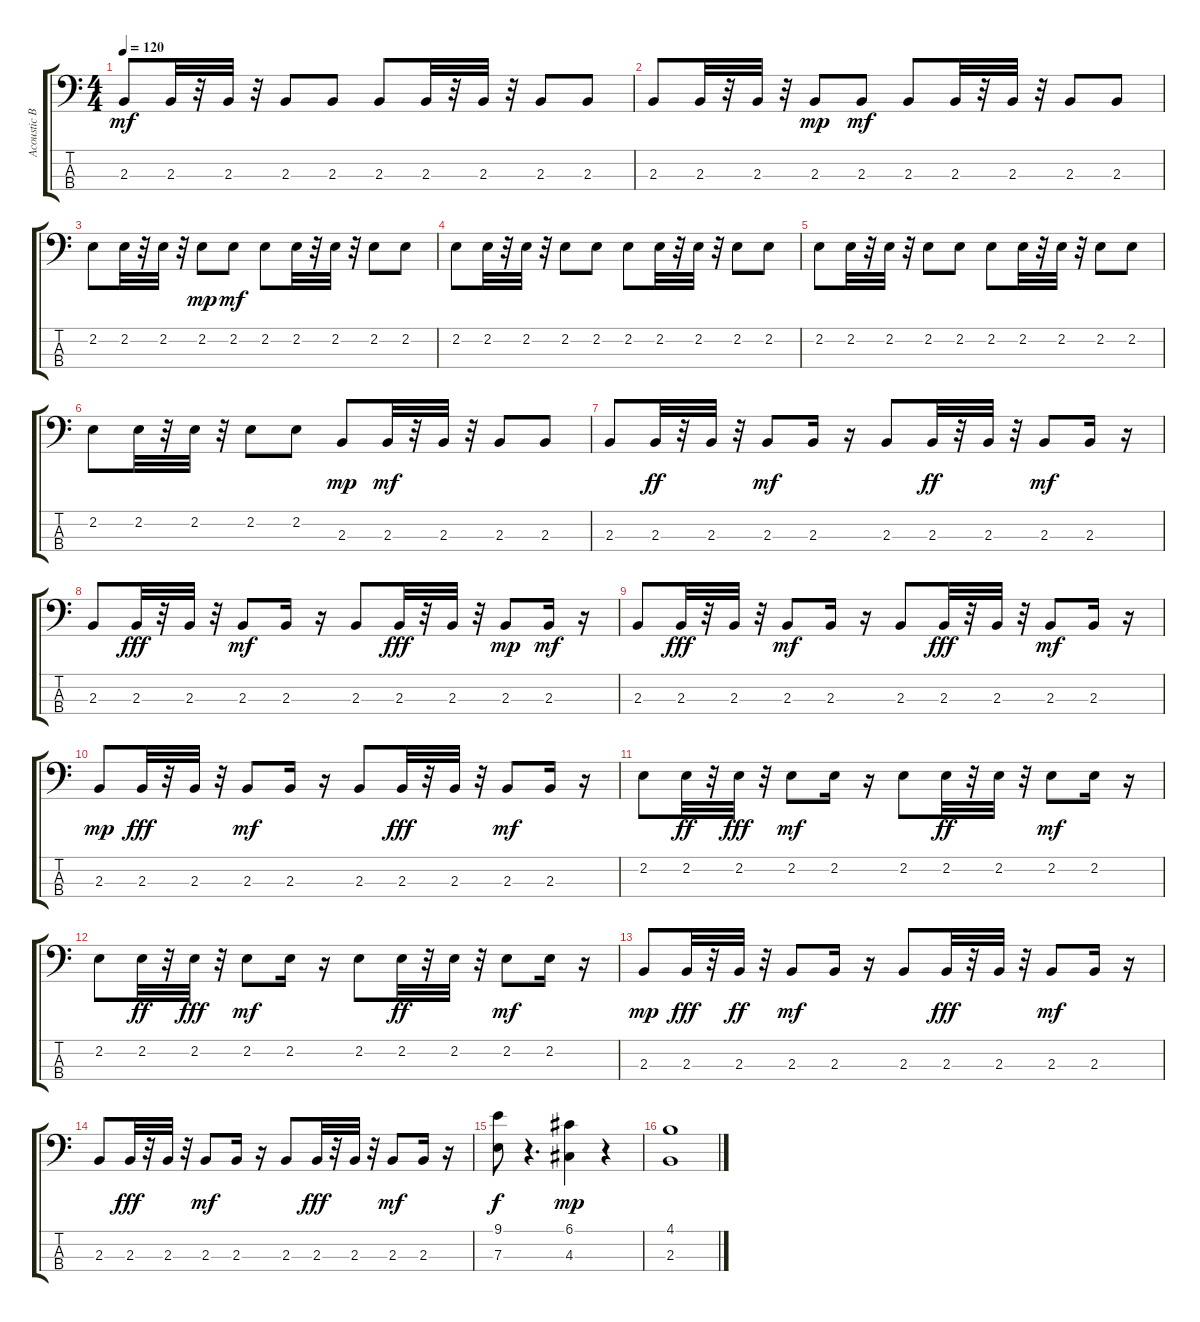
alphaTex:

\track ("Acoustic Bass" "Acoustic B") {instrument acousticbass}
\staff {score tabs}
\tuning (G2 D2 A1 E1) {hide}
\ts (4 4)
\tempo 120
\clef f4
\ks c
2.3.8{dy mf} 2.3.32 r.32 2.3.32 r.32 2.3.8 2.3.8 2.3.8 2.3.32 r.32 2.3.32 r.32 2.3.8 2.3.8 |
2.3.8 2.3.32 r.32 2.3.32 r.32 2.3.8{dy mp} 2.3.8{dy mf} 2.3.8 2.3.32 r.32 2.3.32 r.32 2.3.8 2.3.8 |
2.2.8 2.2.32 r.32 2.2.32 r.32 2.2.8{dy mp} 2.2.8{dy mf} 2.2.8 2.2.32 r.32 2.2.32 r.32 2.2.8 2.2.8 |
2.2.8 2.2.32 r.32 2.2.32 r.32 2.2.8 2.2.8 2.2.8 2.2.32 r.32 2.2.32 r.32 2.2.8 2.2.8 |
2.2.8 2.2.32 r.32 2.2.32 r.32 2.2.8 2.2.8 2.2.8 2.2.32 r.32 2.2.32 r.32 2.2.8 2.2.8 |
2.2.8 2.2.32 r.32 2.2.32 r.32 2.2.8 2.2.8 2.3.8{dy mp} 2.3.32{dy mf} r.32 2.3.32 r.32 2.3.8 2.3.8 |
2.3.8 2.3.32{dy ff} r.32 2.3.32 r.32 2.3.8{dy mf} 2.3.16 r.16 2.3.8 2.3.32{dy ff} r.32 2.3.32 r.32 2.3.8{dy mf} 2.3.16 r.16 |
2.3.8 2.3.32{dy fff} r.32 2.3.32 r.32 2.3.8{dy mf} 2.3.16 r.16 2.3.8 2.3.32{dy fff} r.32 2.3.32 r.32 2.3.8{dy mp} 2.3.16{dy mf} r.16 |
2.3.8 2.3.32{dy fff} r.32 2.3.32 r.32 2.3.8{dy mf} 2.3.16 r.16 2.3.8 2.3.32{dy fff} r.32 2.3.32 r.32 2.3.8{dy mf} 2.3.16 r.16 |
2.3.8{dy mp} 2.3.32{dy fff} r.32 2.3.32 r.32 2.3.8{dy mf} 2.3.16 r.16 2.3.8 2.3.32{dy fff} r.32 2.3.32 r.32 2.3.8{dy mf} 2.3.16 r.16 |
2.2.8 2.2.32{dy ff} r.32 2.2.32{dy fff} r.32 2.2.8{dy mf} 2.2.16 r.16 2.2.8 2.2.32{dy ff} r.32 2.2.32 r.32 2.2.8{dy mf} 2.2.16 r.16 |
2.2.8 2.2.32{dy ff} r.32 2.2.32{dy fff} r.32 2.2.8{dy mf} 2.2.16 r.16 2.2.8 2.2.32{dy ff} r.32 2.2.32 r.32 2.2.8{dy mf} 2.2.16 r.16 |
2.3.8{dy mp} 2.3.32{dy fff} r.32 2.3.32{dy ff} r.32 2.3.8{dy mf} 2.3.16 r.16 2.3.8 2.3.32{dy fff} r.32 2.3.32 r.32 2.3.8{dy mf} 2.3.16 r.16 |
2.3.8 2.3.32{dy fff} r.32 2.3.32 r.32 2.3.8{dy mf} 2.3.16 r.16 2.3.8 2.3.32{dy fff} r.32 2.3.32 r.32 2.3.8{dy mf} 2.3.16 r.16 |
(9.1 7.3).8{dy f} r.4{d} (6.1 4.3).4{dy mp} r.4 |
(4.1 2.3).1
